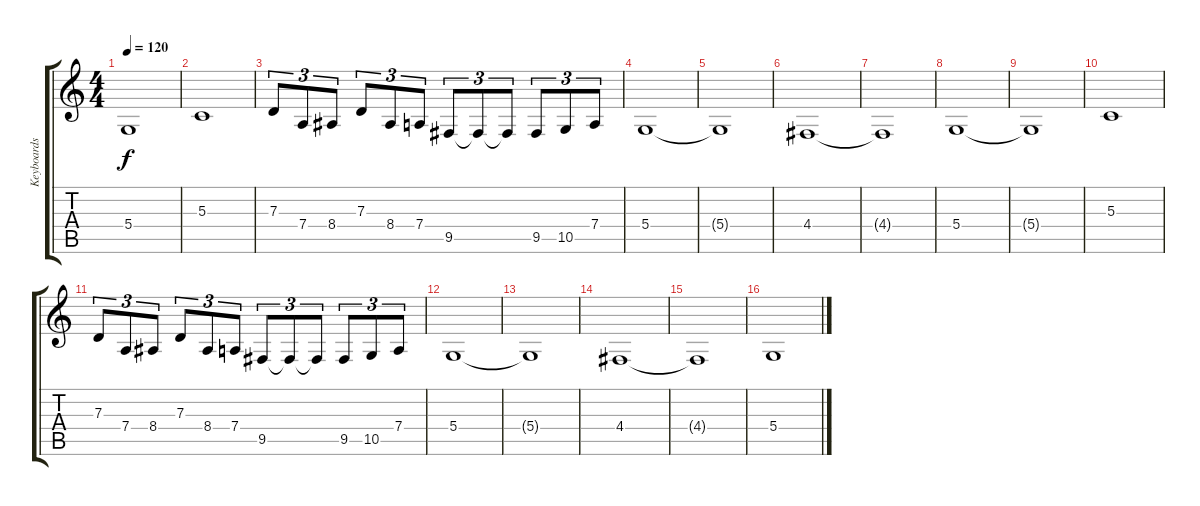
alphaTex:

\track ("Keyboards 1" "Keyboards ") {instrument synthstrings2}
\staff {score tabs}
\tuning (E4 B3 G3 D3 A2 E2) {hide}
\ts (4 4)
\tempo 120
\clef g2
\ks c
5.4{t}.1{dy f} |
5.3.1 |
7.3.8{tu (3 2)} 7.4.8{tu (3 2)} 8.4.8{tu (3 2)} 7.3.8{tu (3 2)} 8.4.8{tu (3 2)} 7.4.8{tu (3 2)} 9.5.8{tu (3 2)} 9.5{t}.8{tu (3 2)} 9.5{t}.8{tu (3 2)} 9.5.8{tu (3 2)} 10.5.8{tu (3 2)} 7.4.8{tu (3 2)} |
5.4.1 |
5.4{t}.1 |
4.4.1 |
4.4{t}.1 |
5.4.1 |
5.4{t}.1 |
5.3.1 |
7.3.8{tu (3 2)} 7.4.8{tu (3 2)} 8.4.8{tu (3 2)} 7.3.8{tu (3 2)} 8.4.8{tu (3 2)} 7.4.8{tu (3 2)} 9.5.8{tu (3 2)} 9.5{t}.8{tu (3 2)} 9.5{t}.8{tu (3 2)} 9.5.8{tu (3 2)} 10.5.8{tu (3 2)} 7.4.8{tu (3 2)} |
5.4.1 |
5.4{t}.1 |
4.4.1 |
4.4{t}.1 |
5.4.1
